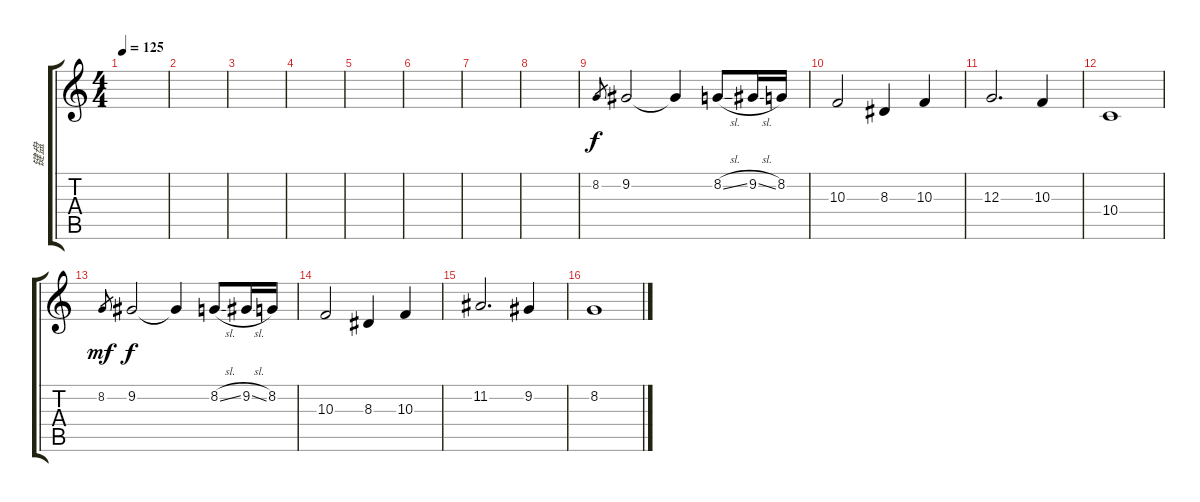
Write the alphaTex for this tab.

\track ("键盘" "键盘") {instrument harmonica}
\staff {score tabs}
\tuning (E4 B3 G3 D3 A2 E2) {hide}
\ts (4 4)
\tempo 125
\clef g2
\ks c
|
|
|
|
|
|
|
|
8.2.8{gr} 9.2.2{dy f} 9.2{t}.4 8.2{sl}.8 9.2{sl}.16 8.2.16 |
10.3.2 8.3.4 10.3.4 |
12.3.2{d} 10.3.4 |
10.4.1 |
8.2.8{gr dy mf} 9.2.2{dy f} 9.2{t}.4 8.2{sl}.8 9.2{sl}.16 8.2.16 |
10.3.2 8.3.4 10.3.4 |
11.2.2{d} 9.2.4 |
8.2.1
